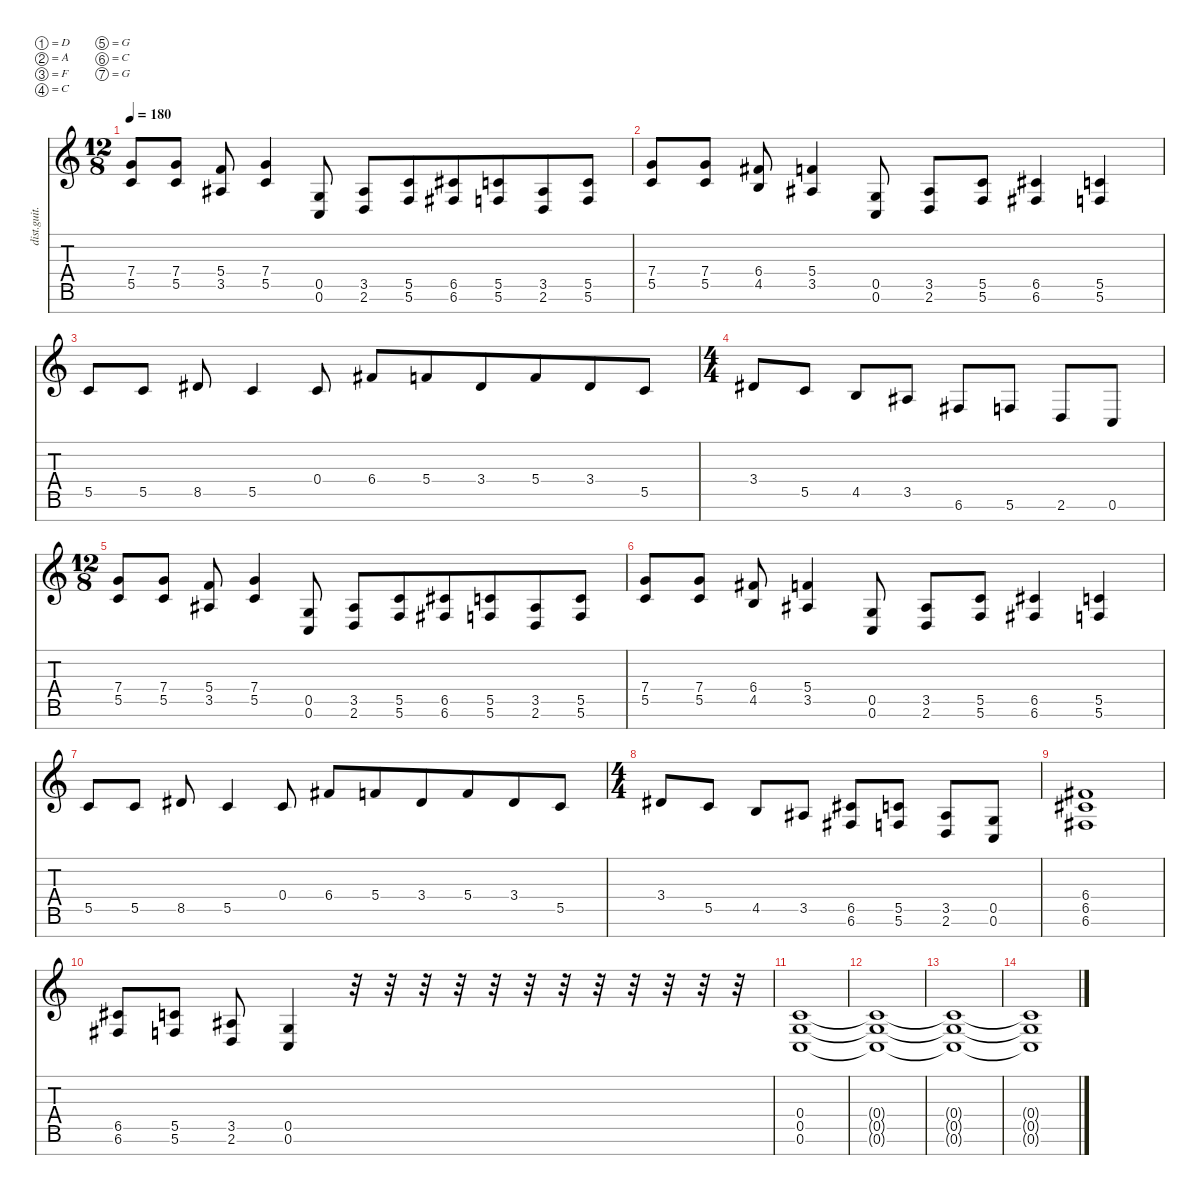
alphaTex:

\defaultSystemsLayout 4
\hideDynamics
\bracketExtendMode nobrackets
\otherSystemsTrackNameOrientation horizontal
\track ("Sergi" "dist.guit.") {instrument distortionguitar}
\staff {score tabs}
\tuning (D4 A3 F3 C3 G2 C2 G1)
\ts (12 8)
\beaming (8 2 2 2 6)
\tempo 180
\clef g2
\ks c
(7.4 5.5).8{dy mf beam Up} (7.4 5.5).8{beam Up} (5.4 3.5{acc #}).8{beam Up} (7.4 5.5).4{beam Up} (0.5 0.6).8{beam Up} (3.5{acc #} 2.6{acc #}).8{beam Up} (5.5 5.6).8{beam Up} (6.5{acc #} 6.6{acc #}).8{beam Up} (5.5 5.6).8{beam Up} (3.5{acc #} 2.6{acc #}).8{beam Up} (5.5 5.6).8{beam Up} |
(7.4 5.5).8{beam Up} (7.4 5.5).8{beam Up} (6.4{acc #} 4.5).8{beam Up} (5.4 3.5{acc #}).4{beam Up} (0.5 0.6).8{beam Up} (3.5{acc #} 2.6{acc #}).8{beam Up} (5.5 5.6).8{beam Up} (6.5{acc #} 6.6{acc #}).4{beam Up} (5.5 5.6).4{beam Up} |
5.5.8{beam Up} 5.5.8{beam Up} 8.5{acc #}.8{beam Up} 5.5.4{beam Up} 0.4.8{beam Up} 6.4{acc #}.8{beam Up} 5.4.8{beam Up} 3.4{acc #}.8{beam Up} 5.4.8{beam Up} 3.4{acc #}.8{beam Up} 5.5.8{beam Up} |
\ts (4 4)
\beaming (8 2 2 2 2)
3.4{acc #}.8{beam Up} 5.5.8{beam Up} 4.5.8{beam Up} 3.5{acc #}.8{beam Up} 6.6{acc #}.8{beam Up} 5.6.8{beam Up} 2.6{acc #}.8{beam Up} 0.6.8{beam Up} |
\ts (12 8)
\beaming (8 2 2 2 6)
(7.4 5.5).8{beam Up} (7.4 5.5).8{beam Up} (5.4 3.5{acc #}).8{beam Up} (7.4 5.5).4{beam Up} (0.5 0.6).8{beam Up} (3.5{acc #} 2.6{acc #}).8{beam Up} (5.5 5.6).8{beam Up} (6.5{acc #} 6.6{acc #}).8{beam Up} (5.5 5.6).8{beam Up} (3.5{acc #} 2.6{acc #}).8{beam Up} (5.5 5.6).8{beam Up} |
(7.4 5.5).8{beam Up} (7.4 5.5).8{beam Up} (6.4{acc #} 4.5).8{beam Up} (5.4 3.5{acc #}).4{beam Up} (0.5 0.6).8{beam Up} (3.5{acc #} 2.6{acc #}).8{beam Up} (5.5 5.6).8{beam Up} (6.5{acc #} 6.6{acc #}).4{beam Up} (5.5 5.6).4{beam Up} |
5.5.8{beam Up} 5.5.8{beam Up} 8.5{acc #}.8{beam Up} 5.5.4{beam Up} 0.4.8{beam Up} 6.4{acc #}.8{beam Up} 5.4.8{beam Up} 3.4{acc #}.8{beam Up} 5.4.8{beam Up} 3.4{acc #}.8{beam Up} 5.5.8{beam Up} |
\ts (4 4)
\beaming (8 2 2 2 2)
3.4{acc #}.8{beam Up} 5.5.8{beam Up} 4.5.8{beam Up} 3.5{acc #}.8{beam Up} (6.5{acc #} 6.6{acc #}).8{beam Up} (5.5 5.6).8{beam Up} (3.5{acc #} 2.6{acc #}).8{beam Up} (0.5 0.6).8{beam Up} |
(6.4{acc #} 6.5{acc #} 6.6{acc #}).1{beam Up} |
(6.5{acc #} 6.6{acc #}).8{beam Up} (5.5 5.6).8{beam Up} (3.5{acc #} 2.6{acc #}).8{beam Up} (0.5 0.6).4{beam Up} r.32{beam Up} r.32{beam Up} r.32{beam Up} r.32{beam Up} r.32{beam Up} r.32{beam Up} r.32{beam Up} r.32{beam Up} r.32{beam Up} r.32{beam Up} r.32{beam Up} r.32{beam Up} |
(0.4 0.5 0.6).1{beam Up} |
(0.4{t} 0.5{t} 0.6{t}).1{beam Up} |
(0.4{t} 0.5{t} 0.6{t}).1{beam Up} |
(0.4{t} 0.5{t} 0.6{t}).1{beam Up}
